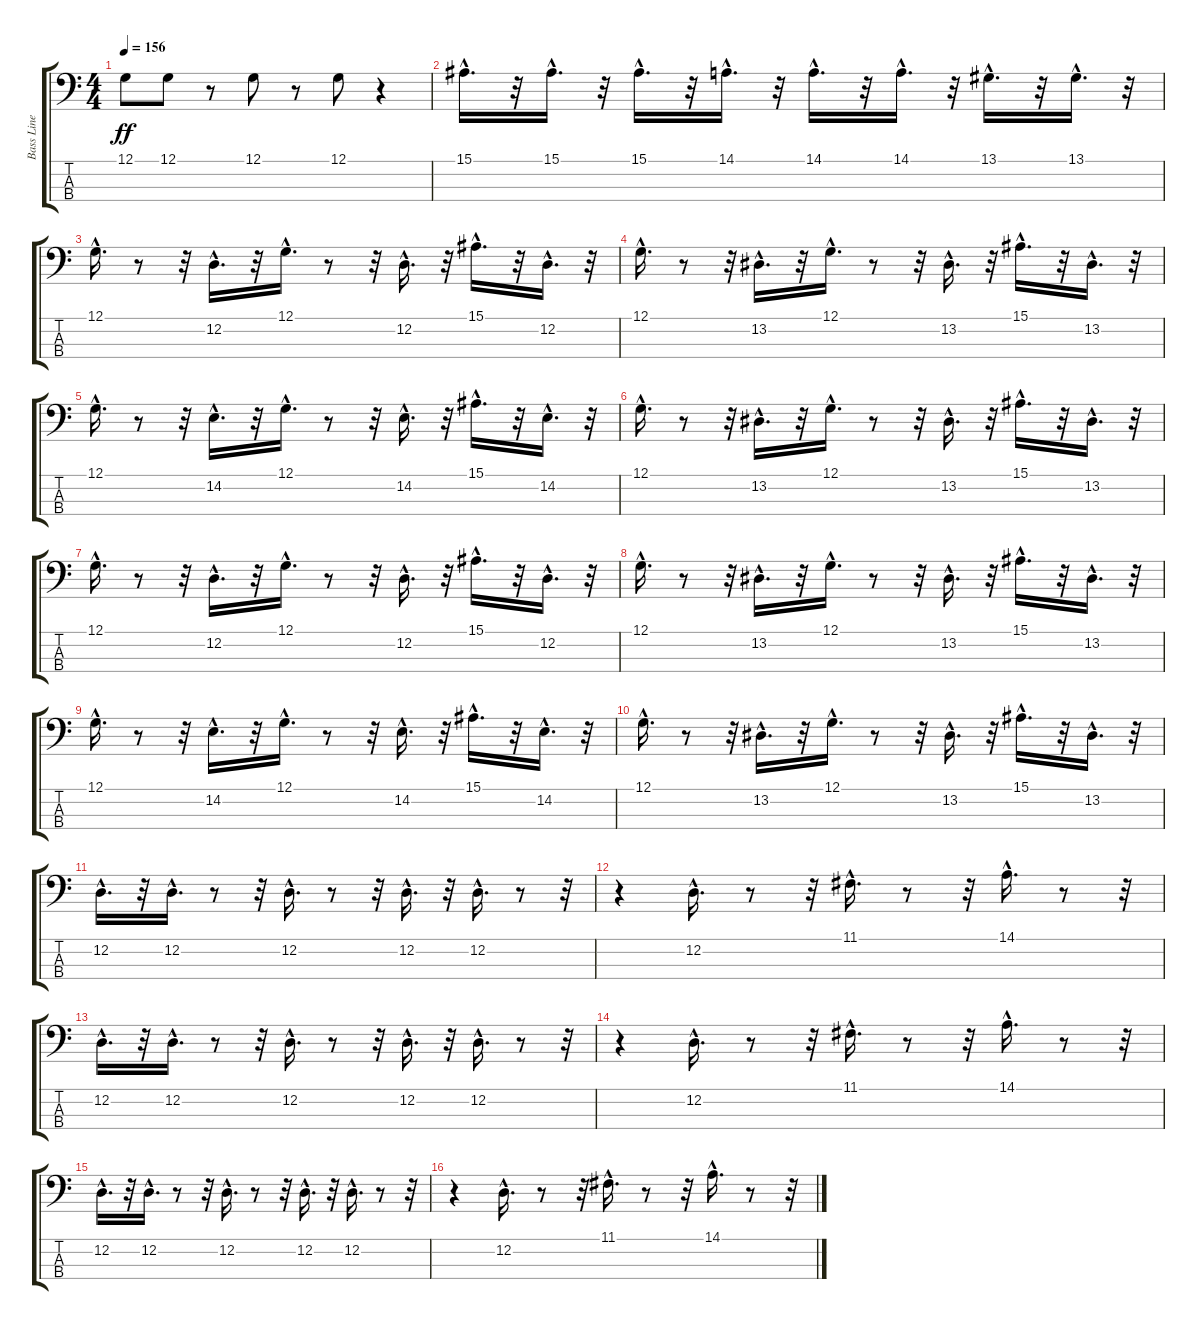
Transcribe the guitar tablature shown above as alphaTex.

\track ("Bass Line" "Bass Line") {instrument choiraahs}
\staff {score tabs}
\tuning (G2 D2 A1 E1) {hide}
\ts (4 4)
\tempo 156
\clef f4
\ks c
12.1.8{dy ff instrument choiraahs} 12.1.8 r.8 12.1.8 r.8 12.1.8 r.4 |
15.1{hac}.16{d} r.32 15.1{hac}.16{d} r.32 15.1{hac}.16{d} r.32 14.1{hac}.16{d} r.32 14.1{hac}.16{d} r.32 14.1{hac}.16{d} r.32 13.1{hac}.16{d} r.32 13.1{hac}.16{d} r.32 |
12.1{hac}.16{d} r.8 r.32 12.2{hac}.16{d} r.32 12.1{hac}.16{d} r.8 r.32 12.2{hac}.16{d} r.32 15.1{hac}.16{d} r.32 12.2{hac}.16{d} r.32 |
12.1{hac}.16{d} r.8 r.32 13.2{hac}.16{d} r.32 12.1{hac}.16{d} r.8 r.32 13.2{hac}.16{d} r.32 15.1{hac}.16{d} r.32 13.2{hac}.16{d} r.32 |
12.1{hac}.16{d} r.8 r.32 14.2{hac}.16{d} r.32 12.1{hac}.16{d} r.8 r.32 14.2{hac}.16{d} r.32 15.1{hac}.16{d} r.32 14.2{hac}.16{d} r.32 |
12.1{hac}.16{d} r.8 r.32 13.2{hac}.16{d} r.32 12.1{hac}.16{d} r.8 r.32 13.2{hac}.16{d} r.32 15.1{hac}.16{d} r.32 13.2{hac}.16{d} r.32 |
12.1{hac}.16{d} r.8 r.32 12.2{hac}.16{d} r.32 12.1{hac}.16{d} r.8 r.32 12.2{hac}.16{d} r.32 15.1{hac}.16{d} r.32 12.2{hac}.16{d} r.32 |
12.1{hac}.16{d} r.8 r.32 13.2{hac}.16{d} r.32 12.1{hac}.16{d} r.8 r.32 13.2{hac}.16{d} r.32 15.1{hac}.16{d} r.32 13.2{hac}.16{d} r.32 |
12.1{hac}.16{d} r.8 r.32 14.2{hac}.16{d} r.32 12.1{hac}.16{d} r.8 r.32 14.2{hac}.16{d} r.32 15.1{hac}.16{d} r.32 14.2{hac}.16{d} r.32 |
12.1{hac}.16{d} r.8 r.32 13.2{hac}.16{d} r.32 12.1{hac}.16{d} r.8 r.32 13.2{hac}.16{d} r.32 15.1{hac}.16{d} r.32 13.2{hac}.16{d} r.32 |
12.2{hac}.16{d} r.32 12.2{hac}.16{d} r.8 r.32 12.2{hac}.16{d} r.8 r.32 12.2{hac}.16{d} r.32 12.2{hac}.16{d} r.8 r.32 |
r.4 12.2{hac}.16{d} r.8 r.32 11.1{hac}.16{d} r.8 r.32 14.1{hac}.16{d} r.8 r.32 |
12.2{hac}.16{d} r.32 12.2{hac}.16{d} r.8 r.32 12.2{hac}.16{d} r.8 r.32 12.2{hac}.16{d} r.32 12.2{hac}.16{d} r.8 r.32 |
r.4 12.2{hac}.16{d} r.8 r.32 11.1{hac}.16{d} r.8 r.32 14.1{hac}.16{d} r.8 r.32 |
12.2{hac}.16{d} r.32 12.2{hac}.16{d} r.8 r.32 12.2{hac}.16{d} r.8 r.32 12.2{hac}.16{d} r.32 12.2{hac}.16{d} r.8 r.32 |
r.4 12.2{hac}.16{d} r.8 r.32 11.1{hac}.16{d} r.8 r.32 14.1{hac}.16{d} r.8 r.32
